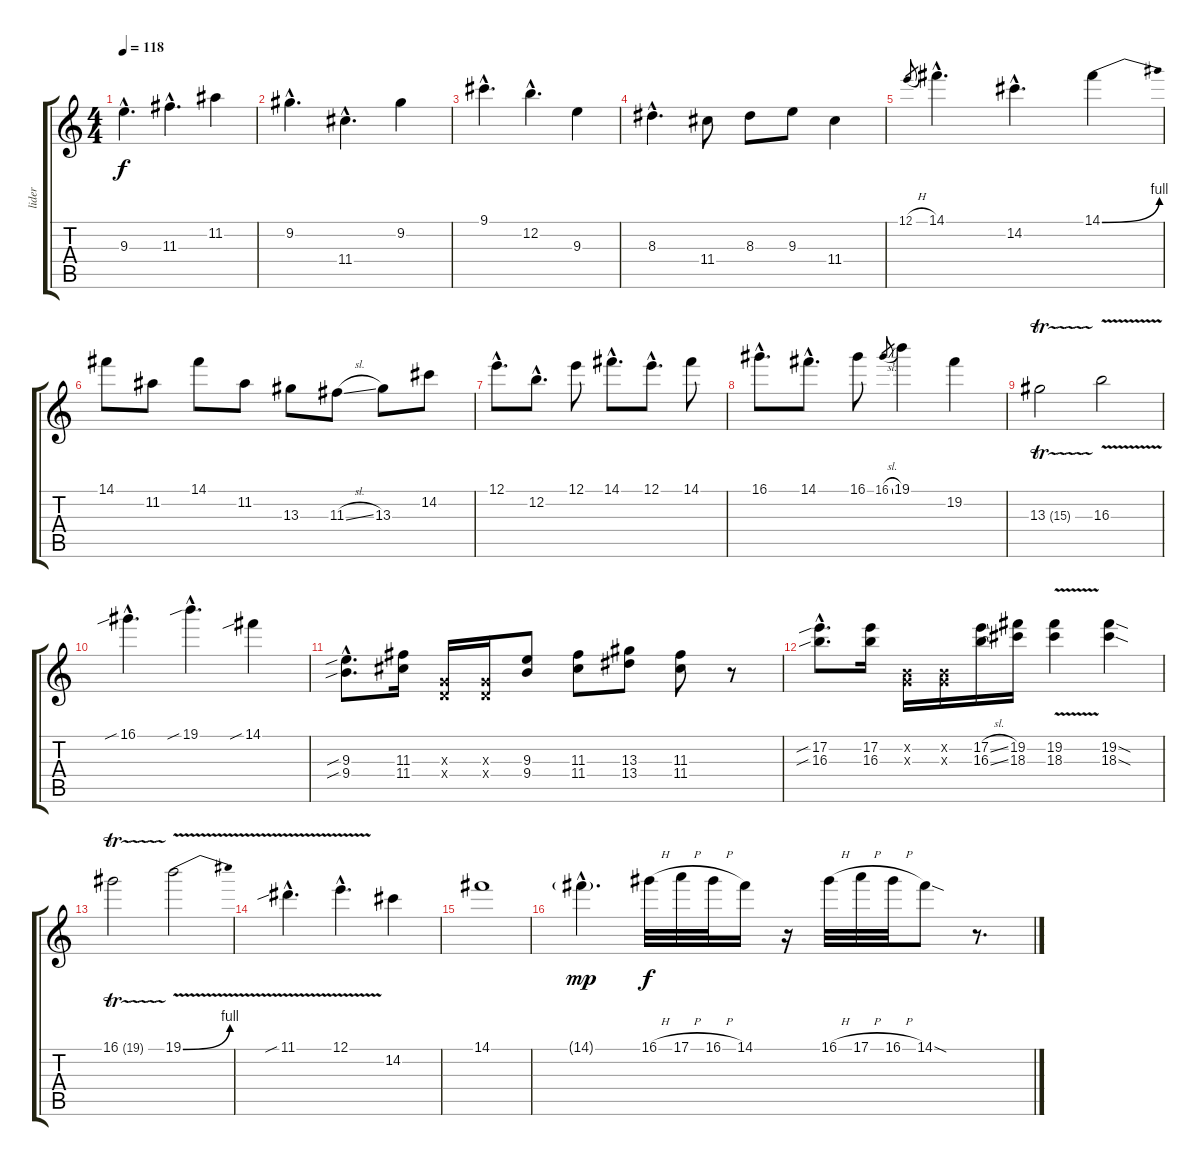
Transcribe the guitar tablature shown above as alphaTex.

\track ("lider" "lider") {instrument distortionguitar}
\staff {score tabs}
\tuning (E4 B3 G3 D3 A2 E2) {hide}
\ts (4 4)
\tempo 118
\clef g2
\ks c
9.3{hac}.4{d dy f} 11.3{hac}.4{d} 11.2.4 |
9.2{hac}.4{d} 11.4{hac}.4{d} 9.2.4 |
9.1{hac}.4{d} 12.2{hac}.4{d} 9.3.4 |
8.3{hac}.4{d} 11.4.8 8.3.8 9.3.8 11.4.4 |
12.1{h}.8{gr} 14.1{hac}.4{d} 14.2{hac}.4{d} 14.1{be (bend 0 0 60 4)}.4 |
14.1.8 11.2.8 14.1.8 11.2.8 13.3.8 11.3{sl}.8 13.3.8 14.2.8 |
12.1{hac}.8{d} 12.2{hac}.8{d} 12.1.8 14.1{hac}.8{d} 12.1{hac}.8{d} 14.1.8 |
16.1{hac}.8{d} 14.1{hac}.8{d} 16.1.8 16.1{sl}.8{gr} 19.1.4 19.2.4 |
13.3{tr (15 32)}.2 16.3{v}.2 |
16.1{sib hac}.4{d} 19.1{sib hac}.4{d} 14.1{sib}.4 |
(9.3{sib hac} 9.4{sib hac}).8{d} (11.3 11.4).16 (0.3{x} 0.4{x}).16 (0.3{x} 0.4{x}).16 (9.3 9.4).8 (11.3 11.4).8 (13.3 13.4).8 (11.3 11.4).8 r.8 |
(17.2{sib hac} 16.3{sib hac}).8{d} (17.2 16.3).16 (0.2{x} 0.3{x}).16 (0.2{x} 0.3{x}).16 (17.2{sl} 16.3{sl}).16 (19.2 18.3).16 (19.2{v} 18.3).4 (19.2{sod} 18.3{sod}).4 |
16.1{tr (19 32)}.2 19.1{be (bend 0 0 60 4) v}.2 |
11.1{v sib hac}.4{d} 12.1{v hac}.4{d} 14.2.4 |
14.1.1 |
14.1{g hac}.4{d dy mp} 16.1{h}.32{dy f} 17.1{h}.32 16.1{h}.32 14.1.16 r.16 16.1{h}.32 17.1{h}.32 16.1{h}.32 14.1{sod}.8 r.8{d}
